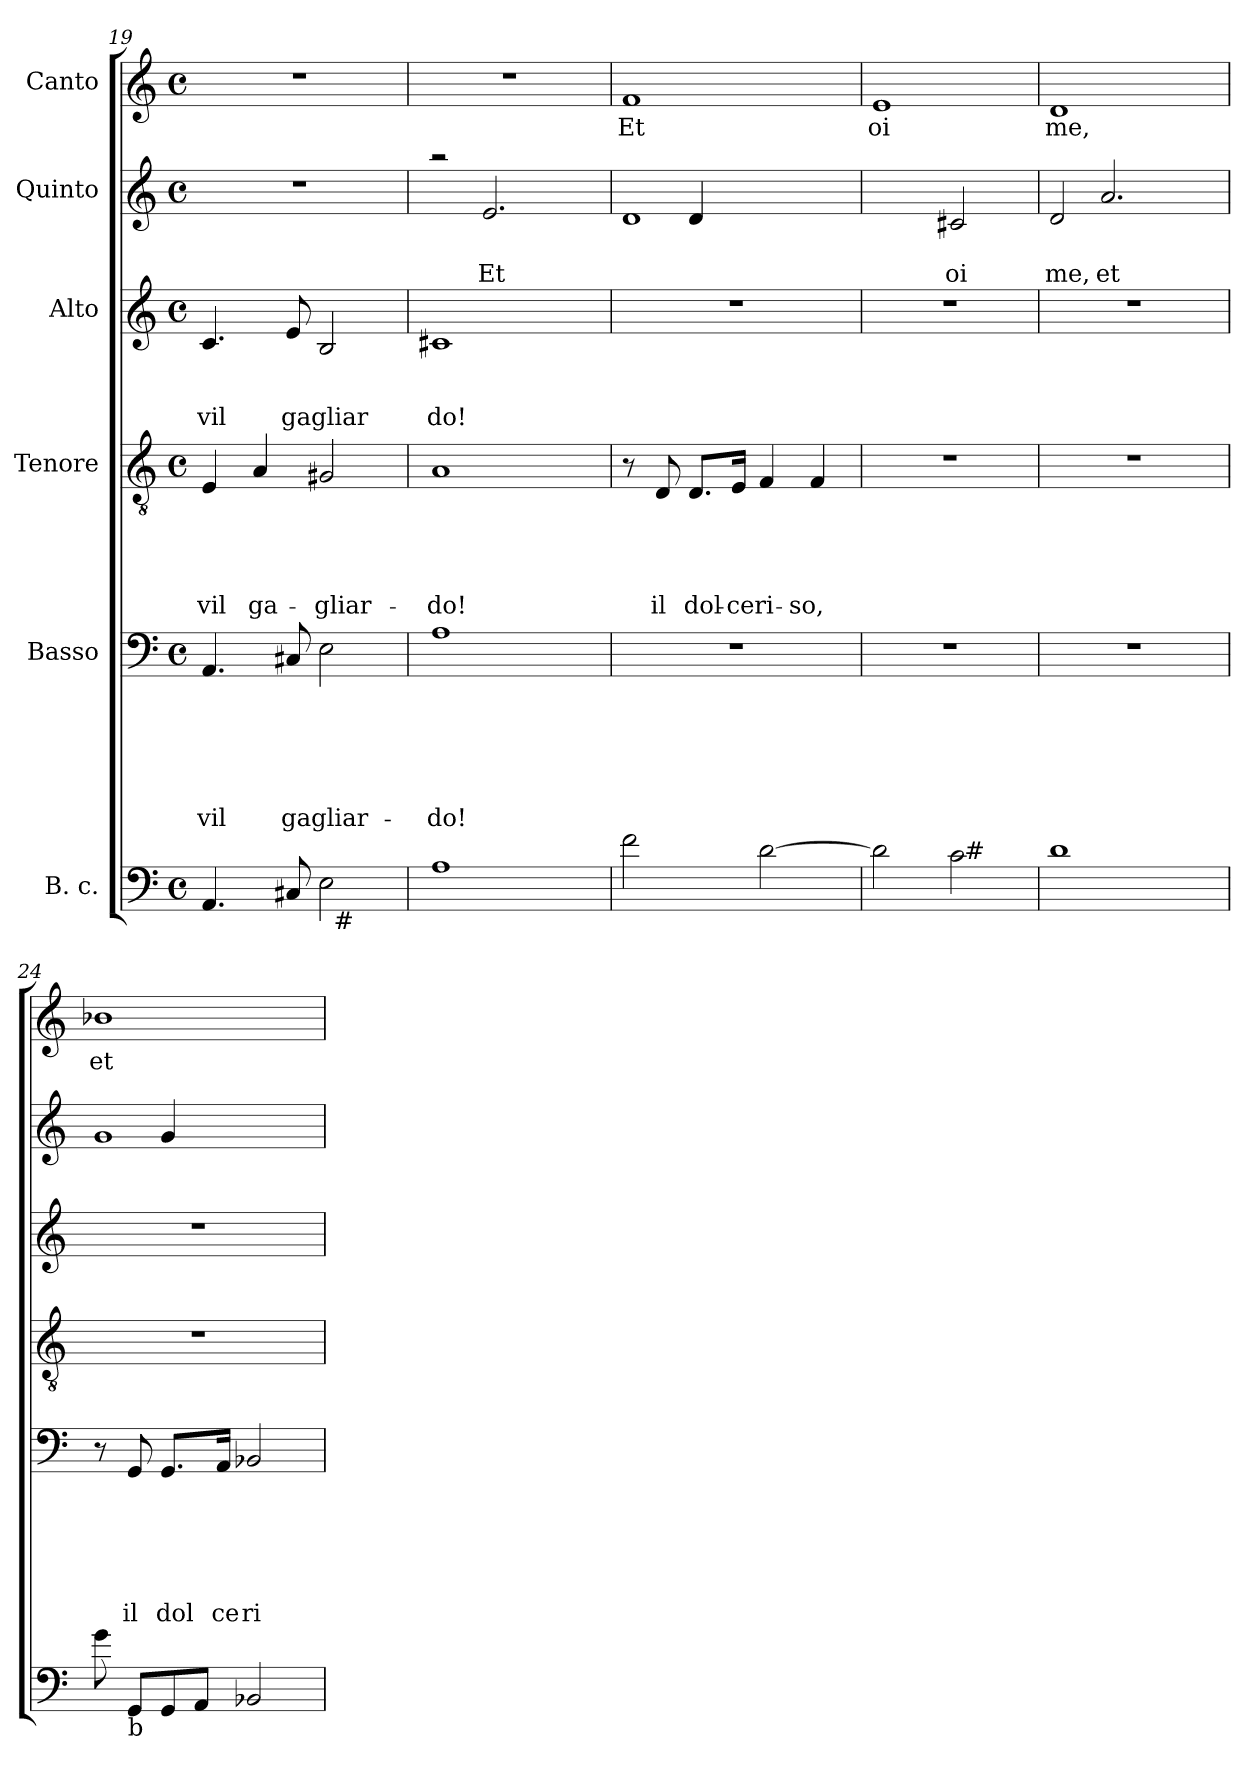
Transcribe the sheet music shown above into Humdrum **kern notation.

**kern	**kern	**text	**text	**text	**text	**text	**text	**kern	**text	**text	**text	**text	**text	**kern	**text	**text	**text	**kern	**text	**text	**kern	**text
*part6	*part5	*part5	*part5	*part5	*part5	*part5	*part5	*part4	*part4	*part4	*part4	*part4	*part4	*part3	*part3	*part3	*part3	*part2	*part2	*part2	*part1	*part1
*staff6	*staff5	*staff5	*staff5	*staff5	*staff5	*staff5	*staff5	*staff4	*staff4	*staff4	*staff4	*staff4	*staff4	*staff3	*staff3	*staff3	*staff3	*staff2	*staff2	*staff2	*staff1	*staff1
*I"B. c.	*I"Basso	*	*	*	*	*	*	*I"Tenore	*	*	*	*	*	*I"Alto	*	*	*	*I"Quinto	*	*	*I"Canto	*
*clefF4	*clefF4	*	*	*	*	*	*	*clefGv2	*	*	*	*	*	*clefG2	*	*	*	*clefG2	*	*	*clefG2	*
*k[]	*k[]	*	*	*	*	*	*	*k[]	*	*	*	*	*	*k[]	*	*	*	*k[]	*	*	*k[]	*
*C:	*C:	*	*	*	*	*	*	*C:	*	*	*	*	*	*C:	*	*	*	*C:	*	*	*C:	*
*M4/4	*M4/4	*	*	*	*	*	*	*M4/4	*	*	*	*	*	*M4/4	*	*	*	*M4/4	*	*	*M4/4	*
*met(c)	*met(c)	*	*	*	*	*	*	*met(c)	*	*	*	*	*	*met(c)	*	*	*	*met(c)	*	*	*met(c)	*
=19	=19	=19	=19	=19	=19	=19	=19	=19	=19	=19	=19	=19	=19	=19	=19	=19	=19	=19	=19	=19	=19	=19
!	!	!	!	!	!	!	!LO:LY:b	!	!	!	!	!	!LO:LY:b	!	!	!	!LO:LY:b	!	!	!	!	!
*^	*	*	*	*	*	*	*	*	*	*	*	*	*	*	*	*	*	*	*	*	*	*
4.AA/	2ryy	4.AA/	.	.	.	.	.	vil	4E/	.	.	.	.	vil	4.c/	.	.	vil	1r	.	.	1r	.
!	!	!	!	!	!	!	!	!	!	!	!	!	!	!LO:LY:b	!	!	!	!	!	!	!	!	!
.	.	.	.	.	.	.	.	.	4A/	.	.	.	.	ga-	.	.	.	.	.	.	.	.	.
!	!	!	!	!	!	!	!	!LO:LY:b	!	!	!	!	!	!	!	!	!	!LO:LY:b	!	!	!	!	!
8C#X/	.	8C#X/	.	.	.	.	.	gagliar-	.	.	.	.	.	.	8e/	.	.	gagliar	.	.	.	.	.
!	!	!	!	!	!	!	!	!	!	!	!	!	!	!LO:LY:b	!	!	!	!	!	!	!	!	!
2E\	32ryy	2E\	.	.	.	.	.	.	2G#X/	.	.	.	.	-gliar-	2B/	.	.	.	.	.	.	.	.
!	!LO:TX:b:t=#	!	!	!	!	!	!	!	!	!	!	!	!	!	!	!	!	!	!	!	!	!	!
.	4...ryy	.	.	.	.	.	.	.	.	.	.	.	.	.	.	.	.	.	.	.	.	.	.
=20	=20	=20	=20	=20	=20	=20	=20	=20	=20	=20	=20	=20	=20	=20	=20	=20	=20	=20	=20	=20	=20	=20	=20
!	!	!	!	!	!	!	!	!LO:LY:b	!	!	!	!	!	!LO:LY:b	!	!	!	!LO:LY:b	!	!	!	!	!
*v	*v	*	*	*	*	*	*	*	*	*	*	*	*	*	*	*	*	*	*^	*	*	*	*
1A	1A	.	.	.	.	.	-do!	1A	.	.	.	.	-do!	1c#X	.	.	do!	2raa	4ryy	.	.	1r	.
!	!	!	!	!	!	!	!	!	!	!	!	!	!	!	!	!	!	!	!	!	!LO:LY:b	!	!
.	.	.	.	.	.	.	.	.	.	.	.	.	.	.	.	.	.	.	2.e/	.	Et	.	.
.	.	.	.	.	.	.	.	.	.	.	.	.	.	.	.	.	.	2ryy	.	.	.	.	.
=21	=21	=21	=21	=21	=21	=21	=21	=21	=21	=21	=21	=21	=21	=21	=21	=21	=21	=21	=21	=21	=21	=21	=21
!	!	!	!	!	!	!	!	!	!	!	!	!	!	!	!	!	!	!	!	!	!	!	!LO:LY:b
2f\	1r	.	.	.	.	.	.	8r	.	.	.	.	.	1r	.	.	.	4ryy	1d	.	.	1f	Et
!	!	!	!	!	!	!	!	!	!	!	!	!	!LO:LY:b	!	!	!	!	!	!	!	!	!	!
.	.	.	.	.	.	.	.	8D/	.	.	.	.	il	.	.	.	.	.	.	.	.	.	.
!	!	!	!	!	!	!	!	!	!	!	!	!	!LO:LY:b	!	!	!	!	!	!	!	!	!	!
.	.	.	.	.	.	.	.	8.D/L	.	.	.	.	dol-	.	.	.	.	4d/	.	.	.	.	.
!	!	!	!	!	!	!	!	!	!	!	!	!	!LO:LY:b	!	!	!	!	!	!	!	!	!	!
.	.	.	.	.	.	.	.	16E/Jk	.	.	.	.	-ce	.	.	.	.	.	.	.	.	.	.
!	!	!	!	!	!	!	!	!	!	!	!	!	!LO:LY:b	!	!	!	!	!	!	!	!	!	!
[>2d\	.	.	.	.	.	.	.	4F/	.	.	.	.	ri-	.	.	.	.	2ryy	.	.	.	.	.
!	!	!	!	!	!	!	!	!	!	!	!	!	!LO:LY:b	!	!	!	!	!	!	!	!	!	!
.	.	.	.	.	.	.	.	4F/	.	.	.	.	-so,	.	.	.	.	.	.	.	.	.	.
*	*	*	*	*	*	*	*	*	*	*	*	*	*	*	*	*	*	*v	*v	*	*	*	*
=22	=22	=22	=22	=22	=22	=22	=22	=22	=22	=22	=22	=22	=22	=22	=22	=22	=22	=22	=22	=22	=22	=22
!	!	!	!	!	!	!	!	!	!	!	!	!	!	!	!	!	!	!	!	!	!	!LO:LY:b
*^	*	*	*	*	*	*	*	*	*	*	*	*	*	*	*	*	*	*	*	*	*	*
2d\]	2ryy	1r	.	.	.	.	.	.	1r	.	.	.	.	.	1r	.	.	.	2ryy	.	.	1e	oi
!	!	!	!	!	!	!	!	!	!	!	!	!	!	!	!	!	!	!	!	!	!LO:LY:b	!	!
2c\	32ryy	.	.	.	.	.	.	.	.	.	.	.	.	.	.	.	.	.	2c#X/	.	oi	.	.
!	!LO:TX:a:t=#	!	!	!	!	!	!	!	!	!	!	!	!	!	!	!	!	!	!	!	!	!	!
.	4...ryy	.	.	.	.	.	.	.	.	.	.	.	.	.	.	.	.	.	.	.	.	.	.
!!LO:LB:g=z
=23	=23	=23	=23	=23	=23	=23	=23	=23	=23	=23	=23	=23	=23	=23	=23	=23	=23	=23	=23	=23	=23	=23	=23
!	!	!	!	!	!	!	!	!	!	!	!	!	!	!	!	!	!	!	!	!	!LO:LY:b	!	!LO:LY:b
*v	*v	*	*	*	*	*	*	*	*	*	*	*	*	*	*	*	*	*	*^	*	*	*	*
1d	1r	.	.	.	.	.	.	1r	.	.	.	.	.	1r	.	.	.	2d/	4ryy	.	me,	1d	me,
!	!	!	!	!	!	!	!	!	!	!	!	!	!	!	!	!	!	!	!	!	!LO:LY:b	!	!
.	.	.	.	.	.	.	.	.	.	.	.	.	.	.	.	.	.	.	2.a/	.	et	.	.
.	.	.	.	.	.	.	.	.	.	.	.	.	.	.	.	.	.	2ryy	.	.	.	.	.
=24	=24	=24	=24	=24	=24	=24	=24	=24	=24	=24	=24	=24	=24	=24	=24	=24	=24	=24	=24	=24	=24	=24	=24
!	!	!	!	!	!	!	!	!	!	!	!	!	!	!	!	!	!	!	!	!	!	!	!LO:LY:b
8g\	8r	.	.	.	.	.	.	1r	.	.	.	.	.	1r	.	.	.	4ryy	1g	.	.	1b-X	et
!LO:TX:b:t=b	!	!	!	!	!	!	!	!	!	!	!	!	!	!	!	!	!	!	!	!	!	!	!
!	!	!	!	!	!	!	!LO:LY:b	!	!	!	!	!	!	!	!	!	!	!	!	!	!	!	!
8GG/L	8GG/	.	.	.	.	.	il	.	.	.	.	.	.	.	.	.	.	.	.	.	.	.	.
!	!	!	!	!	!	!	!LO:LY:b	!	!	!	!	!	!	!	!	!	!	!	!	!	!	!	!
8GG/	8.GG/L	.	.	.	.	.	dol	.	.	.	.	.	.	.	.	.	.	4g/	.	.	.	.	.
8AA/J	.	.	.	.	.	.	.	.	.	.	.	.	.	.	.	.	.	.	.	.	.	.	.
!	!	!	!	!	!	!	!LO:LY:b	!	!	!	!	!	!	!	!	!	!	!	!	!	!	!	!
.	16AA/Jk	.	.	.	.	.	ce	.	.	.	.	.	.	.	.	.	.	.	.	.	.	.	.
!	!	!	!	!	!	!	!LO:LY:b	!	!	!	!	!	!	!	!	!	!	!	!	!	!	!	!
2BB-X/	2BB-X/	.	.	.	.	.	ri	.	.	.	.	.	.	.	.	.	.	2ryy	.	.	.	.	.
*	*	*	*	*	*	*	*	*	*	*	*	*	*	*	*	*	*	*v	*v	*	*	*	*
=	=	=	=	=	=	=	=	=	=	=	=	=	=	=	=	=	=	=	=	=	=	=
*-	*-	*-	*-	*-	*-	*-	*-	*-	*-	*-	*-	*-	*-	*-	*-	*-	*-	*-	*-	*-	*-	*-
